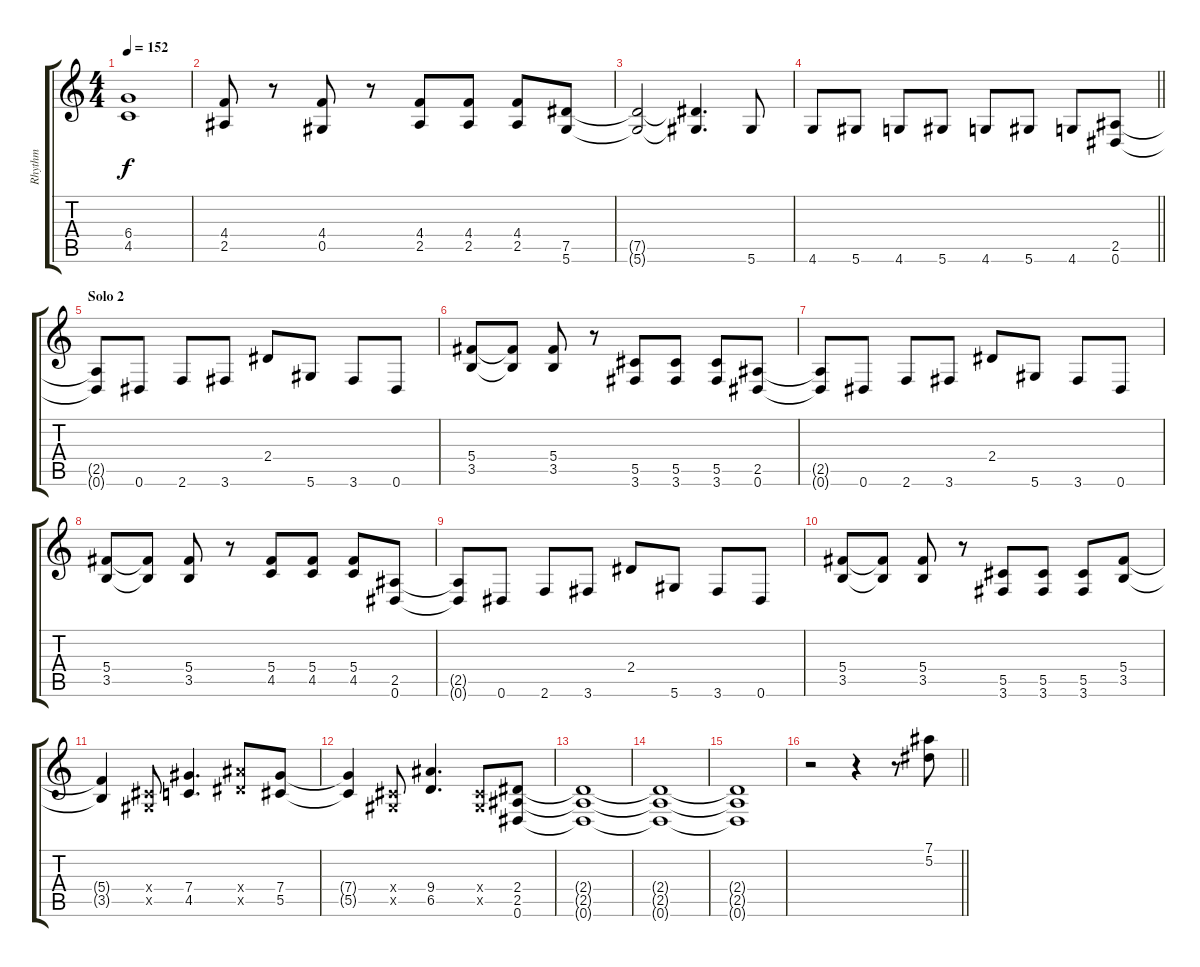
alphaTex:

\track ("Rhythm" "Rhythm") {instrument distortionguitar}
\staff {score tabs}
\tuning (Eb4 Bb3 Gb3 Db3 Ab2 Eb2) {hide}
\ts (4 4)
\tempo 152
\clef g2
\ks c
(6.4{t} 4.5{t}).1{dy f} |
(4.4 2.5).8 r.8 (4.4 0.5).8 r.8 (4.4 2.5).8 (4.4 2.5).8 (4.4 2.5).8 (7.5 5.6).8 |
(7.5{t} 5.6{t}).2 (7.5{t} 5.6{t}).4{d} 5.6.8 |
\barLineRight lightlight
4.6.8 5.6.8 4.6.8 5.6.8 4.6.8 5.6.8 4.6.8 (2.5 0.6).8 |
\section ("" "Solo 2")
(2.5{t} 0.6{t}).8 0.6.8 2.6.8 3.6.8 2.4.8 5.6.8 3.6.8 0.6.8 |
(5.4 3.5).8 (5.4{t} 3.5{t}).8 (5.4 3.5).8 r.8 (5.5 3.6).8 (5.5 3.6).8 (5.5 3.6).8 (2.5 0.6).8 |
(2.5{t} 0.6{t}).8 0.6.8 2.6.8 3.6.8 2.4.8 5.6.8 3.6.8 0.6.8 |
(5.4 3.5).8 (5.4{t} 3.5{t}).8 (5.4 3.5).8 r.8 (5.4 4.5).8 (5.4 4.5).8 (5.4 4.5).8 (2.5 0.6).8 |
(2.5{t} 0.6{t}).8 0.6.8 2.6.8 3.6.8 2.4.8 5.6.8 3.6.8 0.6.8 |
(5.4 3.5).8 (5.4{t} 3.5{t}).8 (5.4 3.5).8 r.8 (5.5 3.6).8 (5.5 3.6).8 (5.5 3.6).8 (5.4 3.5).8 |
(5.4{t} 3.5{t}).4 (0.4{x} 0.5{x}).8 (7.4 4.5).4{d} (9.4{x} 7.5{x}).8 (7.4 5.5).8 |
(7.4{t} 5.5{t}).4 (0.4{x} 0.5{x}).8 (9.4 6.5).4{d} (0.4{x} 0.5{x}).8 (2.4 2.5 0.6).8 |
(2.4{t} 2.5{t} 0.6{t}).1 |
(2.4{t} 2.5{t} 0.6{t}).1 |
(2.4{t} 2.5{t} 0.6{t}).1 |
\barLineRight lightlight
r.2 r.4 r.8 (7.1 5.2).8{instrument electricguitarclean}
